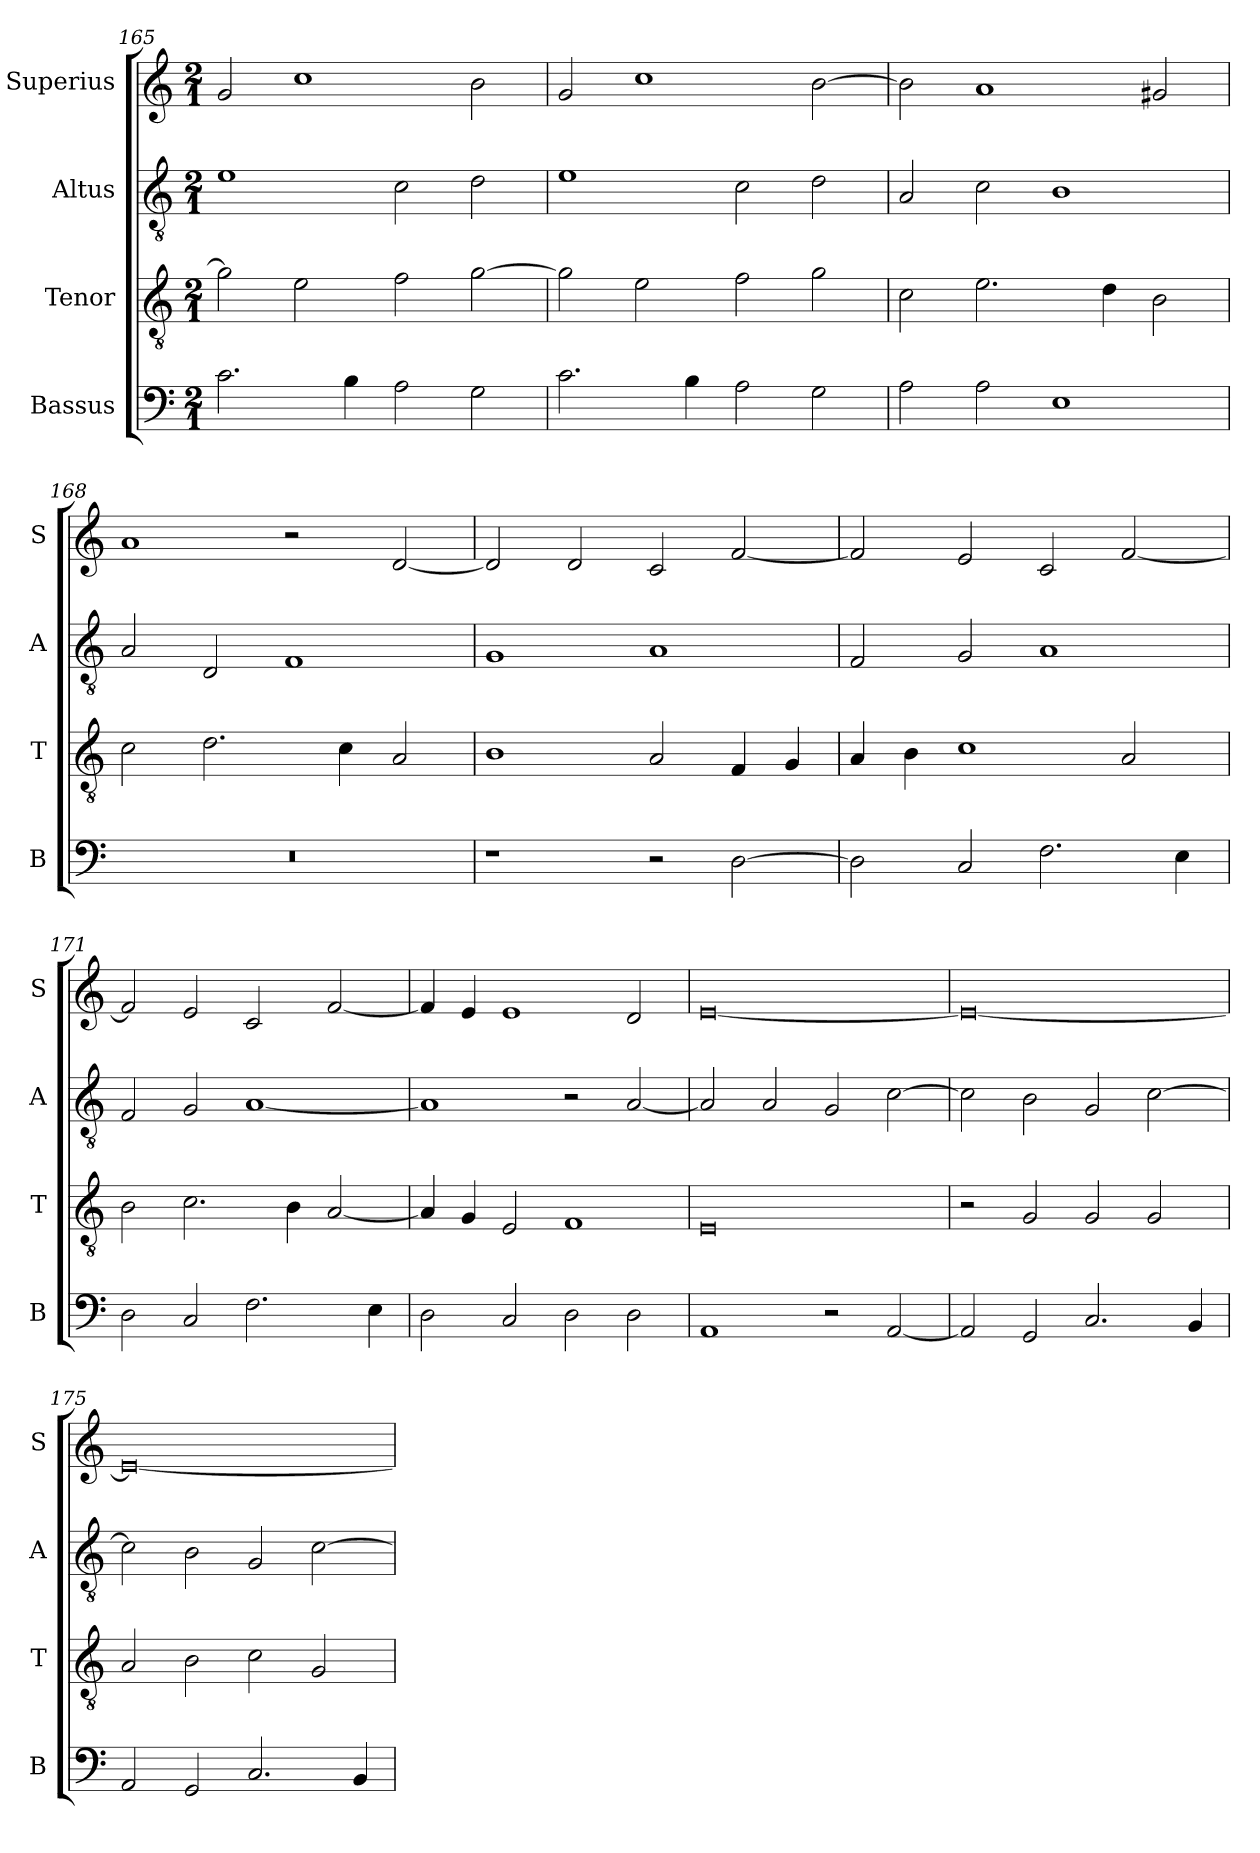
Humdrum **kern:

**kern	**kern	**kern	**kern
*part4	*part3	*part2	*part1
*staff4	*staff3	*staff2	*staff1
*I"Bassus	*I"Tenor	*I"Altus	*I"Superius
*I'B	*I'T	*I'A	*I'S
*clefF4	*clefGv2	*clefGv2	*clefG2
*k[]	*k[]	*k[]	*k[]
*C:	*C:	*C:	*C:
*M2/1	*M2/1	*M2/1	*M2/1
=165	=165	=165	=165
2.c	2g]	1e	2g
.	2e	.	1cc
4B	.	.	.
2A	2f	2c	.
2G	[2g	2d	2b
=166	=166	=166	=166
2.c	2g]	1e	2g
.	2e	.	1cc
4B	.	.	.
2A	2f	2c	.
2G	2g	2d	[2b
=167	=167	=167	=167
2A	2c	2A	2b]
2A	2.e	2c	1a
1E	.	1B	.
.	4d	.	.
.	2B	.	2g#X
=168	=168	=168	=168
0r	2c	2A	1a
.	2.d	2D	.
.	.	1F	2r
.	4c	.	.
.	2A	.	[2d
=169	=169	=169	=169
1r	1B	1G	2d]
.	.	.	2d
2r	2A	1A	2c
[2D	4F	.	[2f
.	4G	.	.
=170	=170	=170	=170
2D]	4A	2F	2f]
.	4B	.	.
2C	1c	2G	2e
2.F	.	1A	2c
.	2A	.	[2f
4E	.	.	.
=171	=171	=171	=171
2D	2B	2F	2f]
2C	2.c	2G	2e
2.F	.	[1A	2c
.	4B	.	.
.	[2A	.	[2f
4E	.	.	.
=172	=172	=172	=172
2D	4A]	1A]	4f]
.	4G	.	4e
2C	2E	.	1e
2D	1F	2r	.
2D	.	[2A	2d
=173	=173	=173	=173
1AA	0E	2A]	[0e
.	.	2A	.
2r	.	2G	.
[2AA	.	[2c	.
=174	=174	=174	=174
2AA]	2r	2c]	0e_
2GG	2G	2B	.
2.C	2G	2G	.
.	2G	[2c	.
4BB	.	.	.
=175	=175	=175	=175
2AA	2A	2c]	0e_
2GG	2B	2B	.
2.C	2c	2G	.
.	2G	[2c	.
4BB	.	.	.
=	=	=	=
*-	*-	*-	*-
